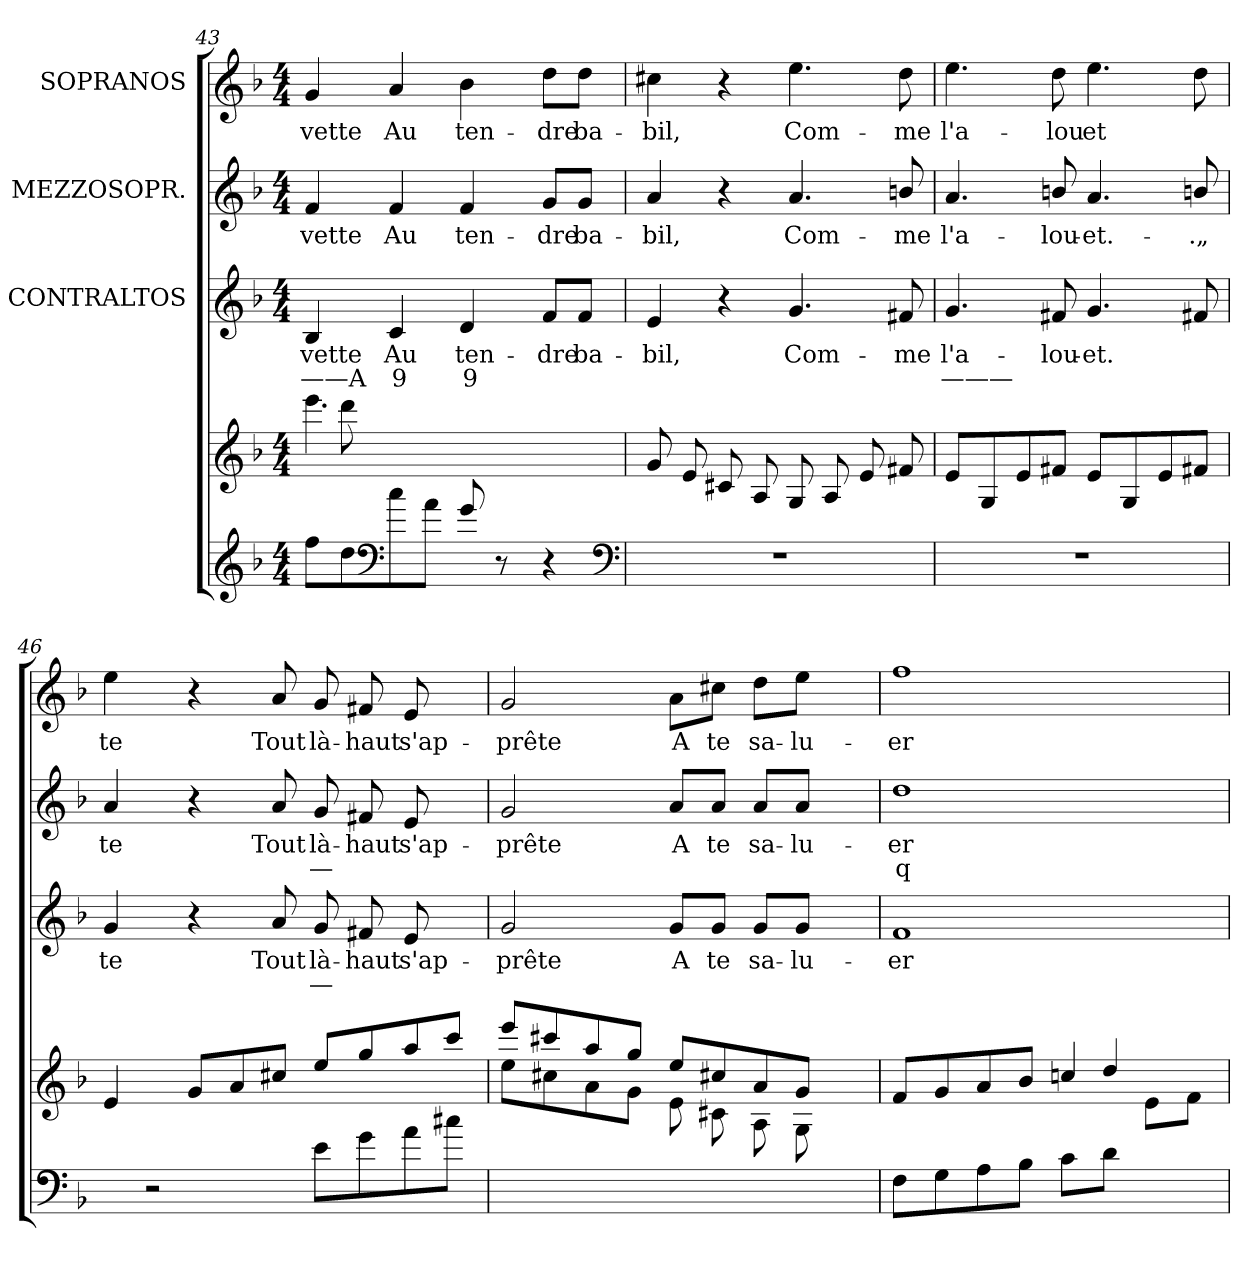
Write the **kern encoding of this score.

**kern	**kern	**kern	**text	**text	**kern	**text	**text	**kern	**text
*part4	*part4	*part3	*part3	*part3	*part2	*part2	*part2	*part1	*part1
*staff5	*staff4	*staff3	*staff3	*staff3	*staff2	*staff2	*staff2	*staff1	*staff1
*	*	*I"CONTRALTOS	*	*	*I"MEZZOSOPR.	*	*	*I"SOPRANOS	*
*clefG2	*clefG2	*clefG2	*	*	*clefG2	*	*	*clefG2	*
*k[b-]	*k[b-]	*k[b-]	*	*	*k[b-]	*	*	*k[b-]	*
*M4/4	*M4/4	*M4/4	*	*	*M4/4	*	*	*M4/4	*
=43	=43	=43	=43	=43	=43	=43	=43	=43	=43
*	*^	*	*	*	*	*	*	*	*
8ffi\L	8.eeej\J	8ryy	4B-j/	vette	——A	4fj/	vette	.	4gj/	vette
8ddi\	.	8dddZ\	.	.	.	.	.	.	.	.
.	2ryy	.	.	.	.	.	.	.	.	.
*clefF4	*	*	*	*	*	*	*	*	*	*
8cci\	.	2.ryy	4cj/	Au	9	4fj/	Au	.	4aj/	Au
8ai\J	.	.	.	.	.	.	.	.	.	.
8gi/	.	.	4dj/	ten-	9	4fj/	ten-	.	4b-j\	ten-
8r	.	.	.	.	.	.	.	.	.	.
.	4ryy	.	.	.	.	.	.	.	.	.
4r	.	.	8fj/L	dre	.	8gj/L	dre	.	8ddj\L	dre
.	.	.	8fj/J	ba-	.	8gj/J	ba-	.	8ddj\J	ba-
.	16ryy	.	.	.	.	.	.	.	.	.
*	*v	*v	*	*	*	*	*	*	*	*
*clefF4	*	*	*	*	*	*	*	*	*
=44	=44	=44	=44	=44	=44	=44	=44	=44	=44
1r	8gj/	4ej/	bil,	.	4aj/	bil,	.	4cc#Xj\	bil,
.	8ej/	.	.	.	.	.	.	.	.
.	8c#Xj/	4r	.	.	4r	.	.	4r	.
.	8Aj/	.	.	.	.	.	.	.	.
.	8Gj/	4.gj/	Com-	.	4.aj/	Com-	.	4.eej\	Com-
.	8Aj/	.	.	.	.	.	.	.	.
.	8ej/	.	.	.	.	.	.	.	.
.	8f#Xj/	8f#Xj/	me	.	8bnj/	me	.	8ddj\	me
!!LO:PB:g=z
=45	=45	=45	=45	=45	=45	=45	=45	=45	=45
1r	8ej/L	4.gj/	l'a-	———	4.aj/	l'a-	.	4.eej\	l'a-
.	8Gj/	.	.	.	.	.	.	.	.
.	8ej/	.	.	.	.	.	.	.	.
.	8f#Xj/J	8f#Xj/	lou-	.	8bnj/	lou-	.	8ddj\	lou
.	8ej/L	4.gj/	et.-	.	4.aj/	et.-	.	4.eej\	et
.	8Gj/	.	.	.	.	.	.	.	.
.	8ej/	.	.	.	.	.	.	.	.
.	8f#Xj/J	8f#Xj/	--	.	8bnj/	.„	.	8ddj\	--
=46	=46	=46	=46	=46	=46	=46	=46	=46	=46
*^	*	*	*	*	*	*	*	*	*
8ryy	8ryy	4ej/	4gj/	te	.	4aj/	te	.	4eej\	te
2r	2..ryy	.	.	.	.	.	.	.	.	.
.	.	8gj/L	4r	.	.	4r	.	.	4r	.
.	.	8aj/	.	.	.	.	.	.	.	.
.	.	8cc#Xj/J	8aj/	Tout	.	8aj/	Tout	.	8aj/	Tout
8ei\L	.	8eej/L	8gj/	là-	—	8gj/	là-	—	8gj/	là-
8gi\	.	8ggj/	8f#Xj/	haut	.	8f#Xj/	haut	.	8f#Xj/	haut
8ai\	.	8aaj/	8ej/	s'ap-	.	8ej/	s'ap-	.	8ej/	s'ap-
8cc#Xi\J	8ryy	8cccV/J	8ryy	.	.	8ryy	.	.	8ryy	.
*v	*v	*	*	*	*	*	*	*	*	*
=47	=47	=47	=47	=47	=47	=47	=47	=47	=47
*	*^	*	*	*	*	*	*	*	*
8ryy	8eeej/L	8eei\L	2gj/	prête	.	2gj/	prête	.	2gj/	prête
1ryy	8ccc#Xj/	8cc#Xi\	.	.	.	.	.	.	.	.
.	8aaj/	8ai\	.	.	.	.	.	.	.	.
.	8ggj/J	8gi\J	.	.	.	.	.	.	.	.
.	8eej/L	8ei\	8gj/L	A	.	8aj/L	A	.	8aj\L	A
.	8cc#Xj/	8c#Xi\	8gj/J	te	.	8aj/J	te	.	8cc#Xj\J	te
.	8aj/	8Ai\	8gj/L	sa-	.	8aj/L	sa-	.	8ddj\L	sa-
.	8gj/J	8Gi\	8gj/J	lu-	.	8aj/J	lu-	.	8eej\J	lu-
.	8ryy	8ryy	8ryy	.	.	8ryy	.	.	8ryy	.
=48	=48	=48	=48	=48	=48	=48	=48	=48	=48	=48
8Fi\L	8fj/L	8ryy	1fj/	er	.	1ddj/	er	q	1ffj/	er
8Gi\	8gj/	8ryy	.	.	.	.	.	.	.	.
8Ai\	8aj/	8ryy	.	.	.	.	.	.	.	.
8B-i\J	8b-j/J	8ryy	.	.	.	.	.	.	.	.
8ci\L	4ccnj/	8ryy	.	.	.	.	.	.	.	.
8di\J	.	4ddZ/	.	.	.	.	.	.	.	.
4ryy	8ej\L	.	.	.	.	.	.	.	.	.
.	8fj\J	8ryy	.	.	.	.	.	.	.	.
*	*v	*v	*	*	*	*	*	*	*	*
=	=	=	=	=	=	=	=	=	=
*-	*-	*-	*-	*-	*-	*-	*-	*-	*-
